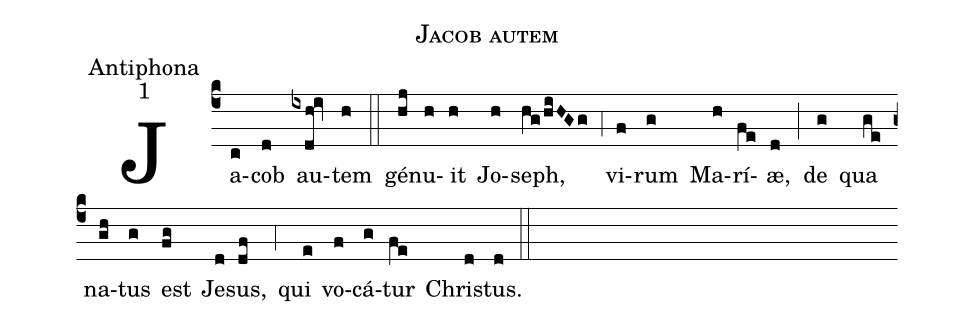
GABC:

name:Jacob autem;
office-part:Antiphona;
mode:1;
%%
(c4) Ja(c)cob(d) au(ixdh!iv)tem(h) (::) gé(hj)nu(h)it(h) Jo(h)seph,(hg/hiHGg) (;4) vi(f)rum(g) Ma(h)rí(fe)æ,(d) (;) de(g) qua(ge) na(gh)tus(g) est(fg) Je(d)sus,(df) (;4) qui(e) vo(f)cá(g)tur(fe) Chri(d)stus.(d) (::)
